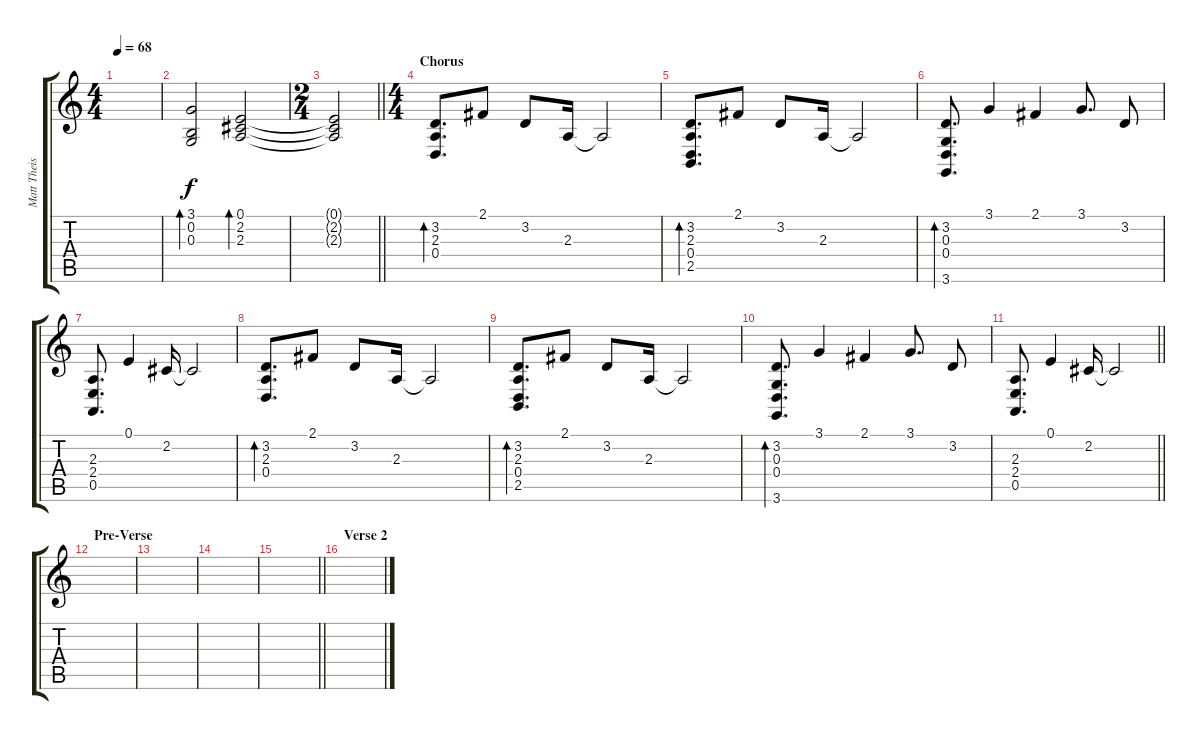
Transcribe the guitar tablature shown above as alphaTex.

\track ("Matt Theissen - Piano" "Matt Theis") {instrument acousticgrandpiano}
\staff {score tabs}
\tuning (E4 B3 G3 D3 A2 E2) {hide}
\ts (4 4)
\tempo 68
\clef g2
\ks c
|
(3.1 0.2 0.3).2{bd 240} (0.1 2.2 2.3).2{bd 240} |
\ts (2 4)
\barLineRight lightlight
(0.1{t} 2.2{t} 2.3{t}).2 |
\ts (4 4)
\section ("" "Chorus")
(3.2 2.3 0.4).8{d bd 240} 2.1.8 3.2.8 2.3.16 2.3{t}.2 |
(3.2 2.3 0.4 2.5).8{d bd 240} 2.1.8 3.2.8 2.3.16 2.3{t}.2 |
(3.2 0.3 0.4 3.6).8{d bd 240} 3.1.4 2.1.4 3.1.8{d} 3.2.8 |
(2.3 2.4 0.5).8{d} 0.1.4 2.2.16 2.2{t}.2 |
(3.2 2.3 0.4).8{d bd 240} 2.1.8 3.2.8 2.3.16 2.3{t}.2 |
(3.2 2.3 0.4 2.5).8{d bd 240} 2.1.8 3.2.8 2.3.16 2.3{t}.2 |
(3.2 0.3 0.4 3.6).8{d bd 240} 3.1.4 2.1.4 3.1.8{d} 3.2.8 |
\barLineRight lightlight
(2.3 2.4 0.5).8{d} 0.1.4 2.2.16 2.2{t}.2 |
\section ("" "Pre-Verse")
|
|
|
\barLineRight lightlight
|
\section ("" "Verse 2")
